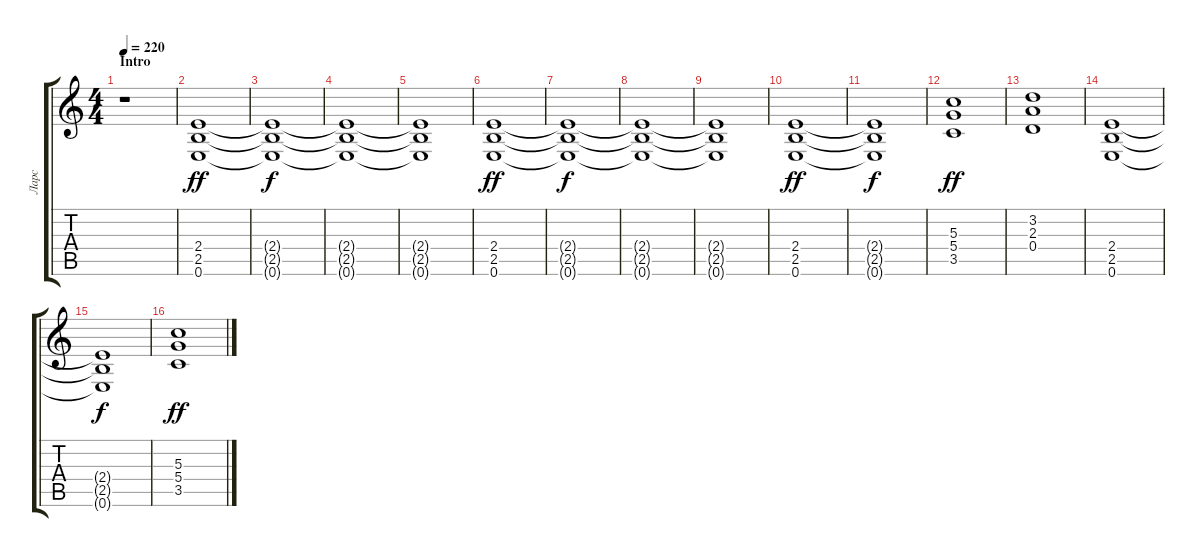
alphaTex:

\track ("Ларс" "Ларс") {instrument distortionguitar}
\staff {score tabs}
\tuning (E4 B3 G3 D3 A2 E2) {hide}
\ts (4 4)
\section ("" "Intro")
\tempo 220
\clef g2
\ks c
r.1{dy ff instrument distortionguitar} |
(2.4 2.5 0.6).1 |
(2.4{t} 2.5{t} 0.6{t}).1{dy f} |
(2.4{t} 2.5{t} 0.6{t}).1 |
(2.4{t} 2.5{t} 0.6{t}).1 |
(2.4 2.5 0.6).1{dy ff} |
(2.4{t} 2.5{t} 0.6{t}).1{dy f} |
(2.4{t} 2.5{t} 0.6{t}).1 |
(2.4{t} 2.5{t} 0.6{t}).1 |
(2.4 2.5 0.6).1{dy ff} |
(2.4{t} 2.5{t} 0.6{t}).1{dy f} |
(5.3 5.4 3.5).1{dy ff} |
(3.2 2.3 0.4).1 |
(2.4 2.5 0.6).1 |
(2.4{t} 2.5{t} 0.6{t}).1{dy f} |
(5.3 5.4 3.5).1{dy ff}
